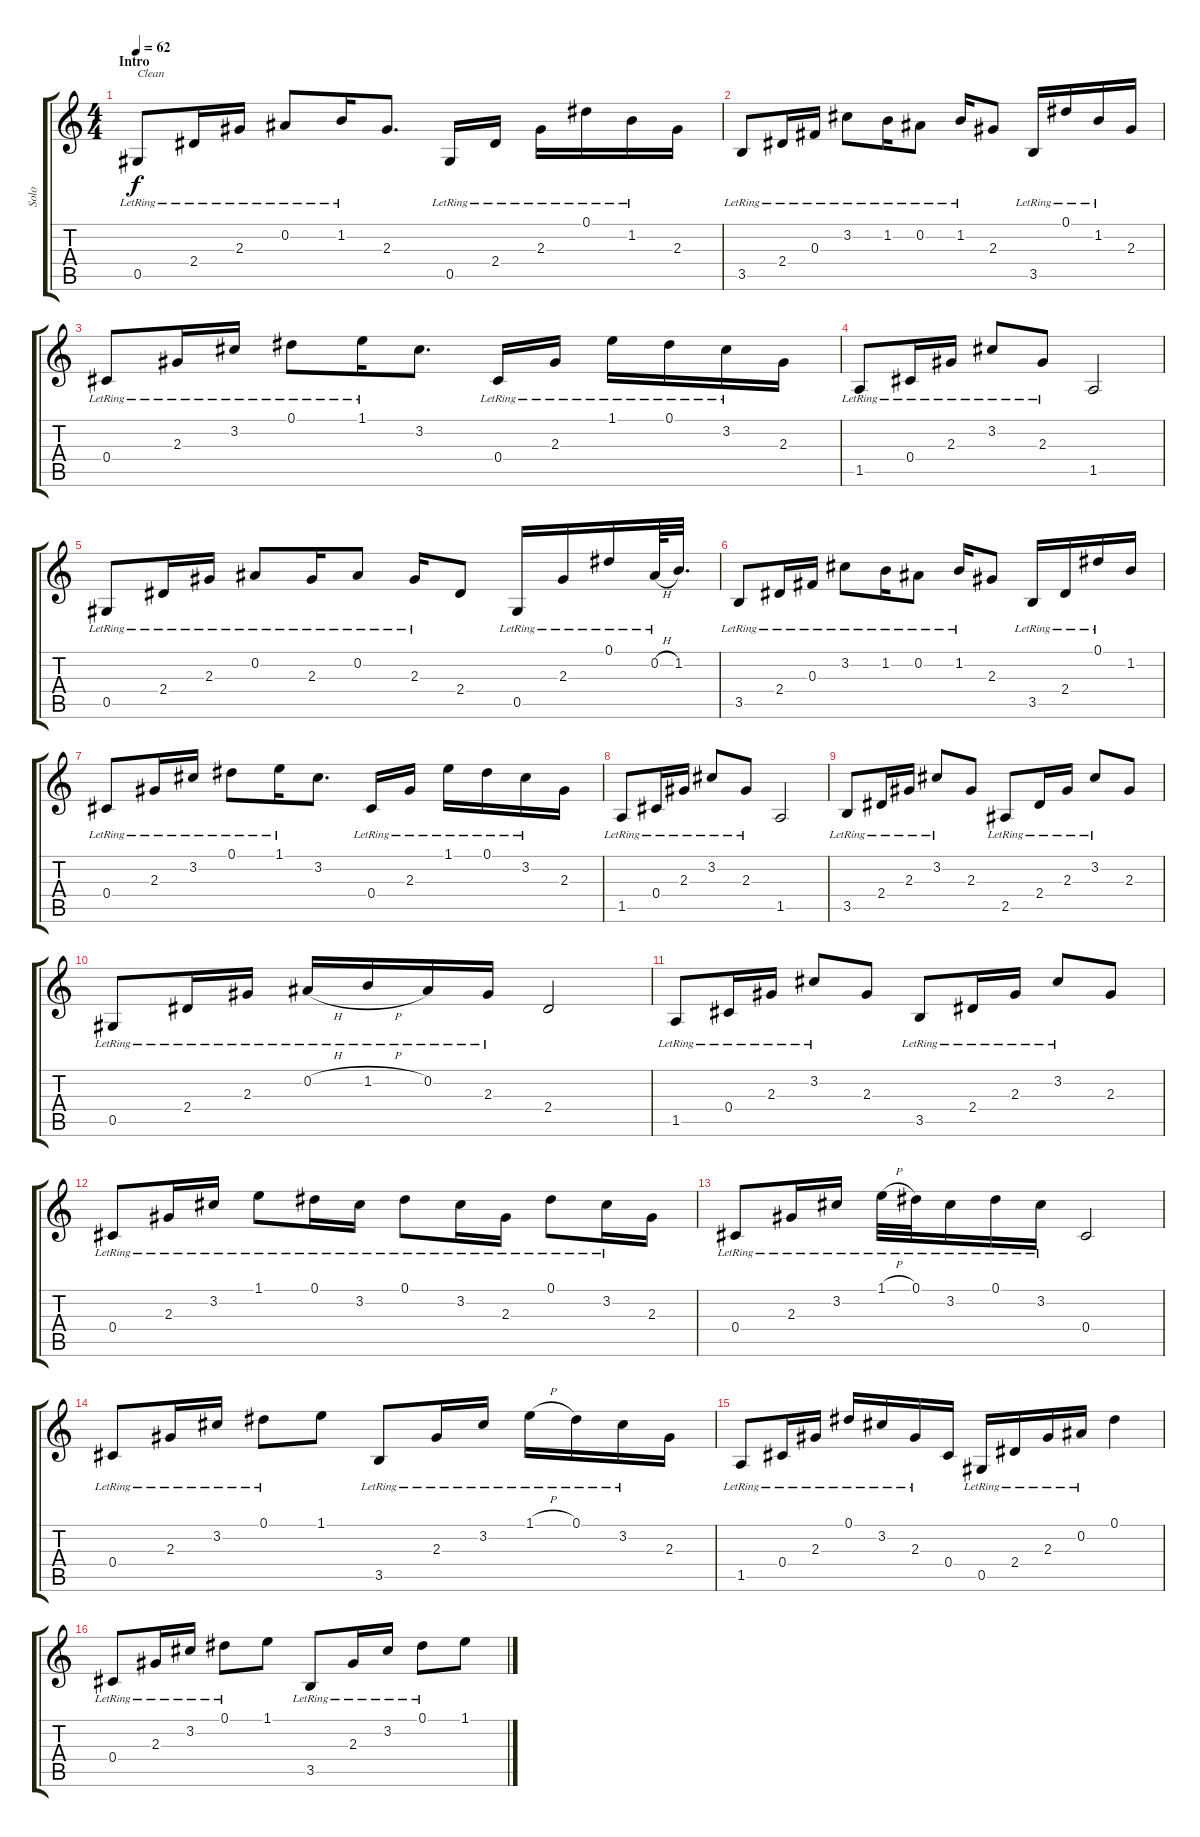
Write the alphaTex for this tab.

\track ("Solo" "Solo") {instrument acousticguitarsteel}
\staff {score tabs}
\tuning (Eb4 Bb3 Gb3 Db3 Ab2 Eb2) {hide}
\ts (4 4)
\section ("" "Intro")
\tempo 62
\clef g2
\ks c
0.5{lr}.8{txt "Clean" dy f instrument acousticguitarsteel} 2.4{lr}.16 2.3{lr}.16 0.2{lr}.8 1.2{lr}.16 2.3.8{d} 0.5{lr}.16 2.4{lr}.16 2.3{lr}.16 0.1{lr}.16 1.2{lr}.16 2.3.16 |
3.5{lr}.8 2.4{lr}.16 0.3{lr}.16 3.2{lr}.8 1.2{lr}.16 0.2{lr}.8 1.2{lr}.16 2.3.8 3.5{lr}.16 0.1{lr}.16 1.2{lr}.16 2.3.16 |
0.4{lr}.8 2.3{lr}.16 3.2{lr}.16 0.1{lr}.8 1.1{lr}.16 3.2.8{d} 0.4{lr}.16 2.3{lr}.16 1.1{lr}.16 0.1{lr}.16 3.2{lr}.16 2.3.16 |
1.5{lr}.8 0.4{lr}.16 2.3{lr}.16 3.2{lr}.8 2.3{lr}.8 1.5.2 |
0.5{lr}.8 2.4{lr}.16 2.3{lr}.16 0.2{lr}.8 2.3{lr}.16 0.2{lr}.8 2.3{lr}.16 2.4.8 0.5{lr}.16 2.3{lr}.16 0.1{lr}.16 0.2{h lr}.64 1.2.32{d} |
3.5{lr}.8 2.4{lr}.16 0.3{lr}.16 3.2{lr}.8 1.2{lr}.16 0.2{lr}.8 1.2{lr}.16 2.3.8 3.5{lr}.16 2.4{lr}.16 0.1{lr}.16 1.2.16 |
0.4{lr}.8 2.3{lr}.16 3.2{lr}.16 0.1{lr}.8 1.1{lr}.16 3.2.8{d} 0.4{lr}.16 2.3{lr}.16 1.1{lr}.16 0.1{lr}.16 3.2{lr}.16 2.3.16 |
1.5{lr}.8 0.4{lr}.16 2.3{lr}.16 3.2{lr}.8 2.3{lr}.8 1.5.2 |
3.5{lr}.8 2.4{lr}.16 2.3{lr}.16 3.2{lr}.8 2.3.8 2.5{lr}.8 2.4{lr}.16 2.3{lr}.16 3.2{lr}.8 2.3.8 |
0.5{lr}.8 2.4{lr}.16 2.3{lr}.16 0.2{h lr}.16 1.2{h lr}.16 0.2{lr}.16 2.3{lr}.16 2.4.2 |
1.5{lr}.8 0.4{lr}.16 2.3{lr}.16 3.2{lr}.8 2.3.8 3.5{lr}.8 2.4{lr}.16 2.3{lr}.16 3.2{lr}.8 2.3.8 |
0.4{lr}.8 2.3{lr}.16 3.2{lr}.16 1.1{lr}.8 0.1{lr}.16 3.2{lr}.16 0.1{lr}.8 3.2{lr}.16 2.3{lr}.16 0.1{lr}.8 3.2{lr}.16 2.3.16 |
0.4{lr}.8 2.3{lr}.16 3.2{lr}.16 1.1{h lr}.32 0.1{lr}.32 3.2{lr}.16 0.1{lr}.16 3.2{lr}.16 0.4.2 |
0.4{lr}.8 2.3{lr}.16 3.2{lr}.16 0.1{lr}.8 1.1.8 3.5{lr}.8 2.3{lr}.16 3.2{lr}.16 1.1{h lr}.16 0.1{lr}.16 3.2{lr}.16 2.3.16 |
1.5{lr}.8 0.4{lr}.16 2.3{lr}.16 0.1{lr}.16 3.2{lr}.16 2.3{lr}.16 0.4.16 0.5{lr}.16 2.4{lr}.16 2.3{lr}.16 0.2{lr}.16 0.1.4 |
0.4{lr}.8 2.3{lr}.16 3.2{lr}.16 0.1{lr}.8 1.1.8 3.5{lr}.8 2.3{lr}.16 3.2{lr}.16 0.1{lr}.8 1.1.8
